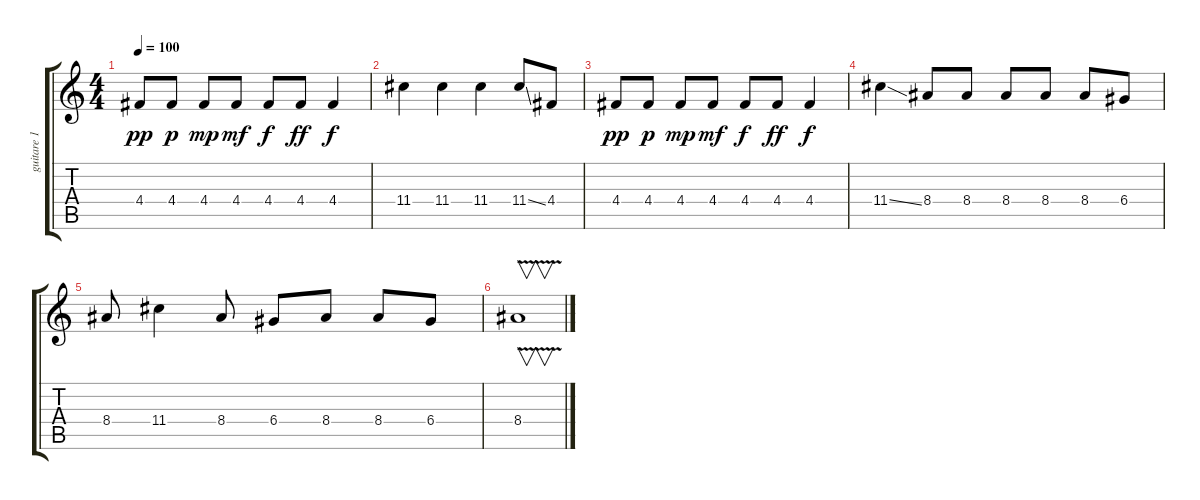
\track ("guitare 1" "guitare 1") {instrument electricguitarclean}
\staff {score tabs}
\tuning (E4 B3 G3 D3 A2 E2) {hide}
\ts (4 4)
\tempo 100
\clef g2
\ks c
4.4.8{dy pp} 4.4.8{dy p} 4.4.8{dy mp} 4.4.8{dy mf} 4.4.8{dy f} 4.4.8{dy ff} 4.4.4{dy f} |
11.4.4 11.4.4 11.4.4 11.4{ss}.8 4.4.8 |
4.4.8{dy pp} 4.4.8{dy p} 4.4.8{dy mp} 4.4.8{dy mf} 4.4.8{dy f} 4.4.8{dy ff} 4.4.4{dy f} |
11.4{ss}.4 8.4.8 8.4.8 8.4.8 8.4.8 8.4.8 6.4.8 |
8.4.8 11.4.4 8.4.8 6.4.8 8.4.8 8.4.8 6.4.8 |
8.4{v}.1{v}
